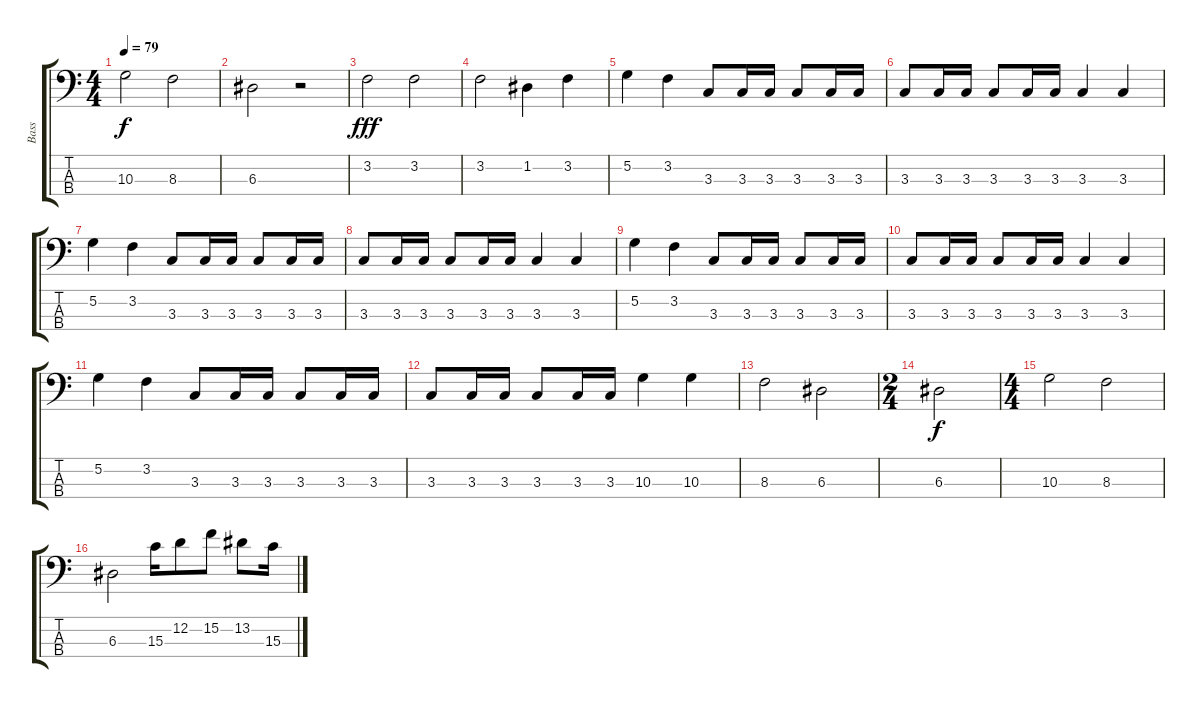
\track ("Bass" "Bass") {instrument electricbassfinger}
\staff {score tabs}
\tuning (G2 D2 A1 E1) {hide}
\ts (4 4)
\tempo 79
\clef f4
\ks c
10.3.2{dy f} 8.3.2 |
6.3.2 r.2 |
3.2.2{dy fff} 3.2.2 |
3.2.2 1.2.4 3.2.4 |
5.2.4 3.2.4 3.3.8 3.3.16 3.3.16 3.3.8 3.3.16 3.3.16 |
3.3.8 3.3.16 3.3.16 3.3.8 3.3.16 3.3.16 3.3.4 3.3.4 |
5.2.4 3.2.4 3.3.8 3.3.16 3.3.16 3.3.8 3.3.16 3.3.16 |
3.3.8 3.3.16 3.3.16 3.3.8 3.3.16 3.3.16 3.3.4 3.3.4 |
5.2.4 3.2.4 3.3.8 3.3.16 3.3.16 3.3.8 3.3.16 3.3.16 |
3.3.8 3.3.16 3.3.16 3.3.8 3.3.16 3.3.16 3.3.4 3.3.4 |
5.2.4 3.2.4 3.3.8 3.3.16 3.3.16 3.3.8 3.3.16 3.3.16 |
3.3.8 3.3.16 3.3.16 3.3.8 3.3.16 3.3.16 10.3.4 10.3.4 |
8.3.2 6.3.2 |
\ts (2 4)
6.3.2{dy f} |
\ts (4 4)
10.3.2 8.3.2 |
6.3.2 15.3.16 12.2.8 15.2.8 13.2.8 15.3.16
